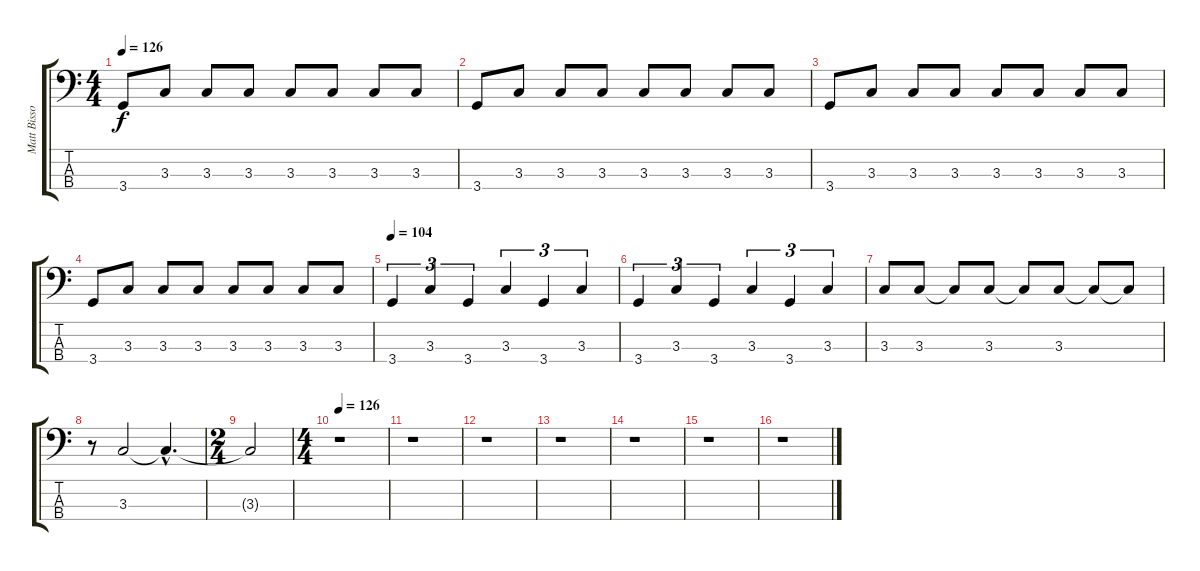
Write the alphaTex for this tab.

\track ("Matt Bissonette - bass" "Matt Bisso") {instrument electricbassfinger}
\staff {score tabs}
\tuning (G2 D2 A1 E1) {hide}
\ts (4 4)
\tempo 126
\clef f4
\ks c
3.4.8{dy f} 3.3.8 3.3.8 3.3.8 3.3.8 3.3.8 3.3.8 3.3.8 |
3.4.8 3.3.8 3.3.8 3.3.8 3.3.8 3.3.8 3.3.8 3.3.8 |
3.4.8 3.3.8 3.3.8 3.3.8 3.3.8 3.3.8 3.3.8 3.3.8 |
3.4.8 3.3.8 3.3.8 3.3.8 3.3.8 3.3.8 3.3.8 3.3.8 |
\tempo 104
3.4.4{tu (3 2)} 3.3.4{tu (3 2)} 3.4.4{tu (3 2)} 3.3.4{tu (3 2)} 3.4.4{tu (3 2)} 3.3.4{tu (3 2)} |
3.4.4{tu (3 2)} 3.3.4{tu (3 2)} 3.4.4{tu (3 2)} 3.3.4{tu (3 2)} 3.4.4{tu (3 2)} 3.3.4{tu (3 2)} |
3.3.8 3.3.8 3.3{t}.8 3.3.8 3.3{t}.8 3.3.8 3.3{t}.8 3.3{t}.8 |
r.8 3.3.2 3.3{hac t}.4{d} |
\ts (2 4)
3.3{t}.2 |
\ts (4 4)
\tempo 126
r.1 |
r.1 |
r.1 |
r.1 |
r.1 |
r.1 |
r.1
